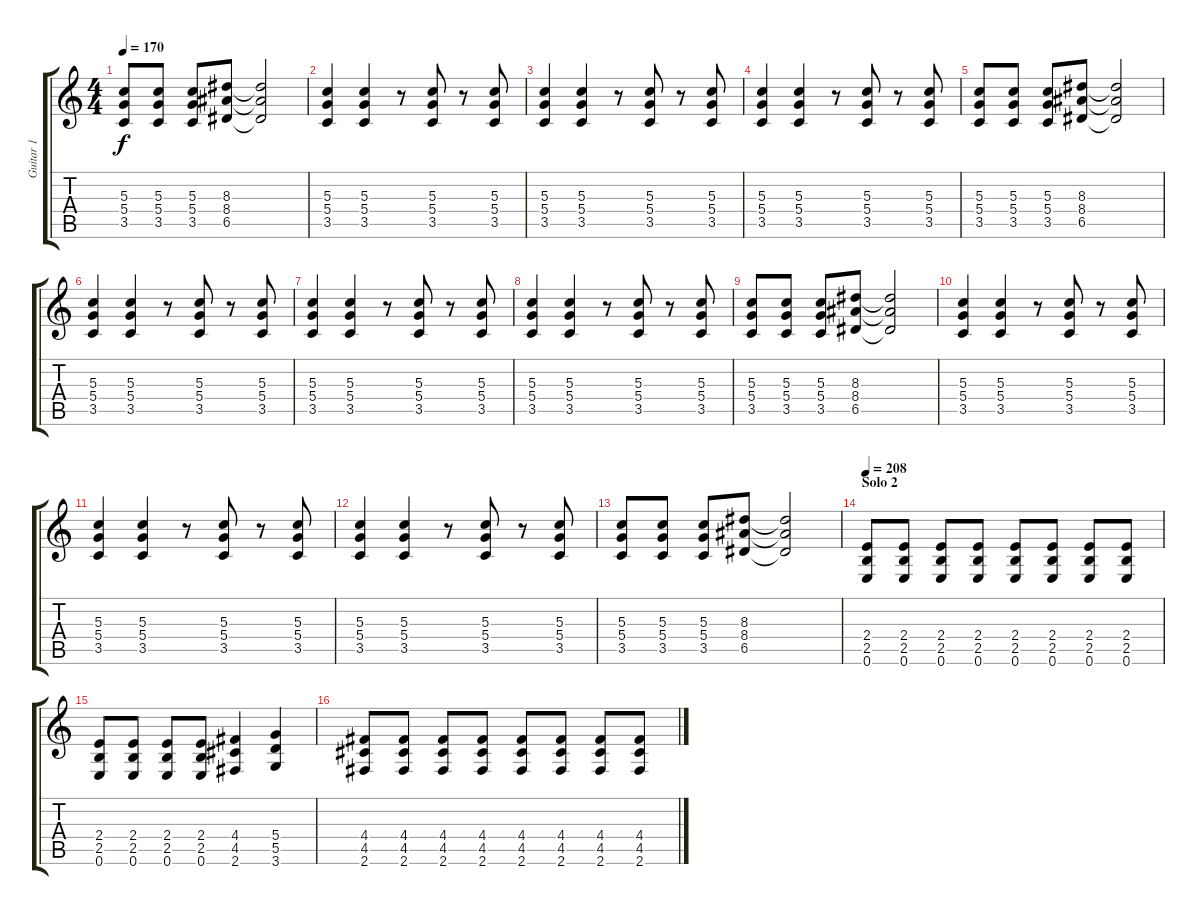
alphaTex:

\track ("Guitar 1" "Guitar 1") {instrument distortionguitar}
\staff {score tabs}
\tuning (E4 B3 G3 D3 A2 E2) {hide}
\ts (4 4)
\tempo 170
\clef g2
\ks c
(5.3 5.4 3.5).8{dy f} (5.3 5.4 3.5).8 (5.3 5.4 3.5).8 (8.3 8.4 6.5).8 (8.3{t} 8.4{t} 6.5{t}).2 |
(5.3 5.4 3.5).4 (5.3 5.4 3.5).4 r.8 (5.3 5.4 3.5).8 r.8 (5.3 5.4 3.5).8 |
(5.3 5.4 3.5).4 (5.3 5.4 3.5).4 r.8 (5.3 5.4 3.5).8 r.8 (5.3 5.4 3.5).8 |
(5.3 5.4 3.5).4 (5.3 5.4 3.5).4 r.8 (5.3 5.4 3.5).8 r.8 (5.3 5.4 3.5).8 |
(5.3 5.4 3.5).8 (5.3 5.4 3.5).8 (5.3 5.4 3.5).8 (8.3 8.4 6.5).8 (8.3{t} 8.4{t} 6.5{t}).2 |
(5.3 5.4 3.5).4 (5.3 5.4 3.5).4 r.8 (5.3 5.4 3.5).8 r.8 (5.3 5.4 3.5).8 |
(5.3 5.4 3.5).4 (5.3 5.4 3.5).4 r.8 (5.3 5.4 3.5).8 r.8 (5.3 5.4 3.5).8 |
(5.3 5.4 3.5).4 (5.3 5.4 3.5).4 r.8 (5.3 5.4 3.5).8 r.8 (5.3 5.4 3.5).8 |
(5.3 5.4 3.5).8 (5.3 5.4 3.5).8 (5.3 5.4 3.5).8 (8.3 8.4 6.5).8 (8.3{t} 8.4{t} 6.5{t}).2 |
(5.3 5.4 3.5).4 (5.3 5.4 3.5).4 r.8 (5.3 5.4 3.5).8 r.8 (5.3 5.4 3.5).8 |
(5.3 5.4 3.5).4 (5.3 5.4 3.5).4 r.8 (5.3 5.4 3.5).8 r.8 (5.3 5.4 3.5).8 |
(5.3 5.4 3.5).4 (5.3 5.4 3.5).4 r.8 (5.3 5.4 3.5).8 r.8 (5.3 5.4 3.5).8 |
(5.3 5.4 3.5).8 (5.3 5.4 3.5).8 (5.3 5.4 3.5).8 (8.3 8.4 6.5).8 (8.3{t} 8.4{t} 6.5{t}).2 |
\section ("" "Solo 2")
\tempo 208
(2.4 2.5 0.6).8 (2.4 2.5 0.6).8 (2.4 2.5 0.6).8 (2.4 2.5 0.6).8 (2.4 2.5 0.6).8 (2.4 2.5 0.6).8 (2.4 2.5 0.6).8 (2.4 2.5 0.6).8 |
(2.4 2.5 0.6).8 (2.4 2.5 0.6).8 (2.4 2.5 0.6).8 (2.4 2.5 0.6).8 (4.4 4.5 2.6).4 (5.4 5.5 3.6).4 |
(4.4 4.5 2.6).8 (4.4 4.5 2.6).8 (4.4 4.5 2.6).8 (4.4 4.5 2.6).8 (4.4 4.5 2.6).8 (4.4 4.5 2.6).8 (4.4 4.5 2.6).8 (4.4 4.5 2.6).8
